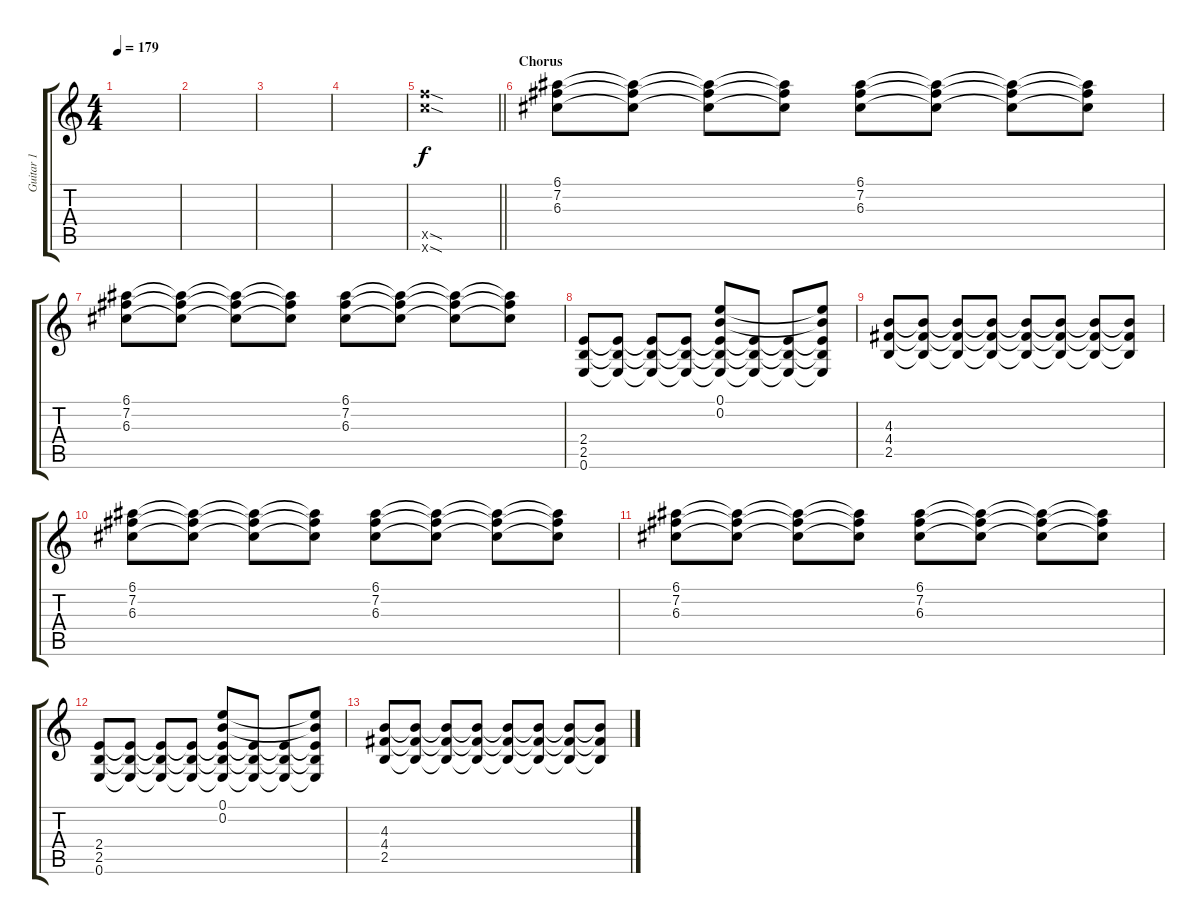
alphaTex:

\track ("Guitar 1" "Guitar 1") {instrument overdrivenguitar}
\staff {score tabs}
\tuning (E4 B3 G3 D3 A2 E2) {hide}
\ts (4 4)
\tempo 179
\clef g2
\ks c
|
|
|
|
\barLineRight lightlight
(20.5{sod x} 20.6{sod x}).1 |
\section ("" "Chorus")
(6.1 7.2 6.3).8 (6.1{t} 7.2{t} 6.3{t}).8 (6.1{t} 7.2{t} 6.3{t}).8 (6.1{t} 7.2{t} 6.3{t}).8 (6.1 7.2 6.3).8 (6.1{t} 7.2{t} 6.3{t}).8 (6.1{t} 7.2{t} 6.3{t}).8 (6.1{t} 7.2{t} 6.3{t}).8 |
(6.1 7.2 6.3).8 (6.1{t} 7.2{t} 6.3{t}).8 (6.1{t} 7.2{t} 6.3{t}).8 (6.1{t} 7.2{t} 6.3{t}).8 (6.1 7.2 6.3).8 (6.1{t} 7.2{t} 6.3{t}).8 (6.1{t} 7.2{t} 6.3{t}).8 (6.1{t} 7.2{t} 6.3{t}).8 |
(2.4 2.5 0.6).8 (2.4{t} 2.5{t} 0.6{t}).8 (2.4{t} 2.5{t} 0.6{t}).8 (2.4{t} 2.5{t} 0.6{t}).8 (0.1 0.2 2.4{t} 2.5{t} 0.6{t}).8 (2.4{t} 2.5{t} 0.6{t}).8 (2.4{t} 2.5{t} 0.6{t}).8 (0.1{t} 0.2{t} 2.4{t} 2.5{t} 0.6{t}).8 |
(4.3 4.4 2.5).8 (4.3{t} 4.4{t} 2.5{t}).8 (4.3{t} 4.4{t} 2.5{t}).8 (4.3{t} 4.4{t} 2.5{t}).8 (4.3{t} 4.4{t} 2.5{t}).8 (4.3{t} 4.4{t} 2.5{t}).8 (4.3{t} 4.4{t} 2.5{t}).8 (4.3{t} 4.4{t} 2.5{t}).8 |
(6.1 7.2 6.3).8 (6.1{t} 7.2{t} 6.3{t}).8 (6.1{t} 7.2{t} 6.3{t}).8 (6.1{t} 7.2{t} 6.3{t}).8 (6.1 7.2 6.3).8 (6.1{t} 7.2{t} 6.3{t}).8 (6.1{t} 7.2{t} 6.3{t}).8 (6.1{t} 7.2{t} 6.3{t}).8 |
(6.1 7.2 6.3).8 (6.1{t} 7.2{t} 6.3{t}).8 (6.1{t} 7.2{t} 6.3{t}).8 (6.1{t} 7.2{t} 6.3{t}).8 (6.1 7.2 6.3).8 (6.1{t} 7.2{t} 6.3{t}).8 (6.1{t} 7.2{t} 6.3{t}).8 (6.1{t} 7.2{t} 6.3{t}).8 |
(2.4 2.5 0.6).8 (2.4{t} 2.5{t} 0.6{t}).8 (2.4{t} 2.5{t} 0.6{t}).8 (2.4{t} 2.5{t} 0.6{t}).8 (0.1 0.2 2.4{t} 2.5{t} 0.6{t}).8 (2.4{t} 2.5{t} 0.6{t}).8 (2.4{t} 2.5{t} 0.6{t}).8 (0.1{t} 0.2{t} 2.4{t} 2.5{t} 0.6{t}).8 |
(4.3 4.4 2.5).8 (4.3{t} 4.4{t} 2.5{t}).8 (4.3{t} 4.4{t} 2.5{t}).8 (4.3{t} 4.4{t} 2.5{t}).8 (4.3{t} 4.4{t} 2.5{t}).8 (4.3{t} 4.4{t} 2.5{t}).8 (4.3{t} 4.4{t} 2.5{t}).8 (4.3{t} 4.4{t} 2.5{t}).8
